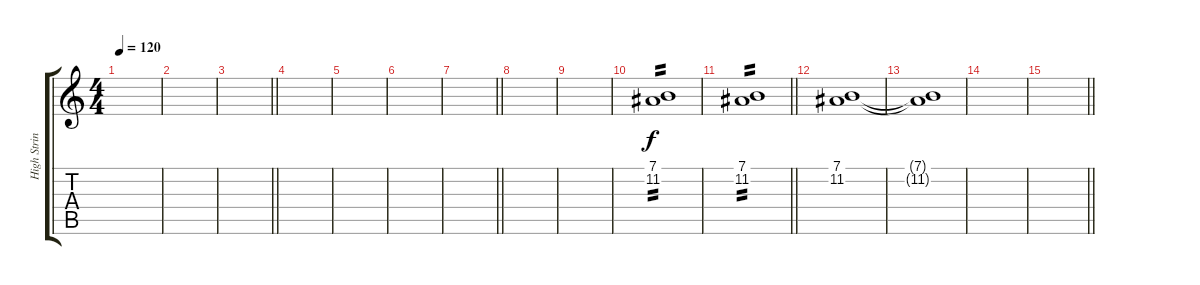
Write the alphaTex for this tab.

\track ("High Strings Standard" "High Strin") {instrument stringensemble1}
\staff {score tabs}
\tuning (E4 B3 G3 D3 A2 E2) {hide}
\ts (4 4)
\tempo 120
\clef g2
\ks c
|
|
\barLineRight lightlight
|
\section ("" "")
|
|
|
\barLineRight lightlight
|
|
|
(7.1 11.2).1{tp 2 volume 16} |
\barLineRight lightlight
(7.1 11.2).1{tp 2} |
\section ("" "")
(7.1 11.2).1 |
(7.1{t} 11.2{t}).1 |
|
\barLineRight lightlight
